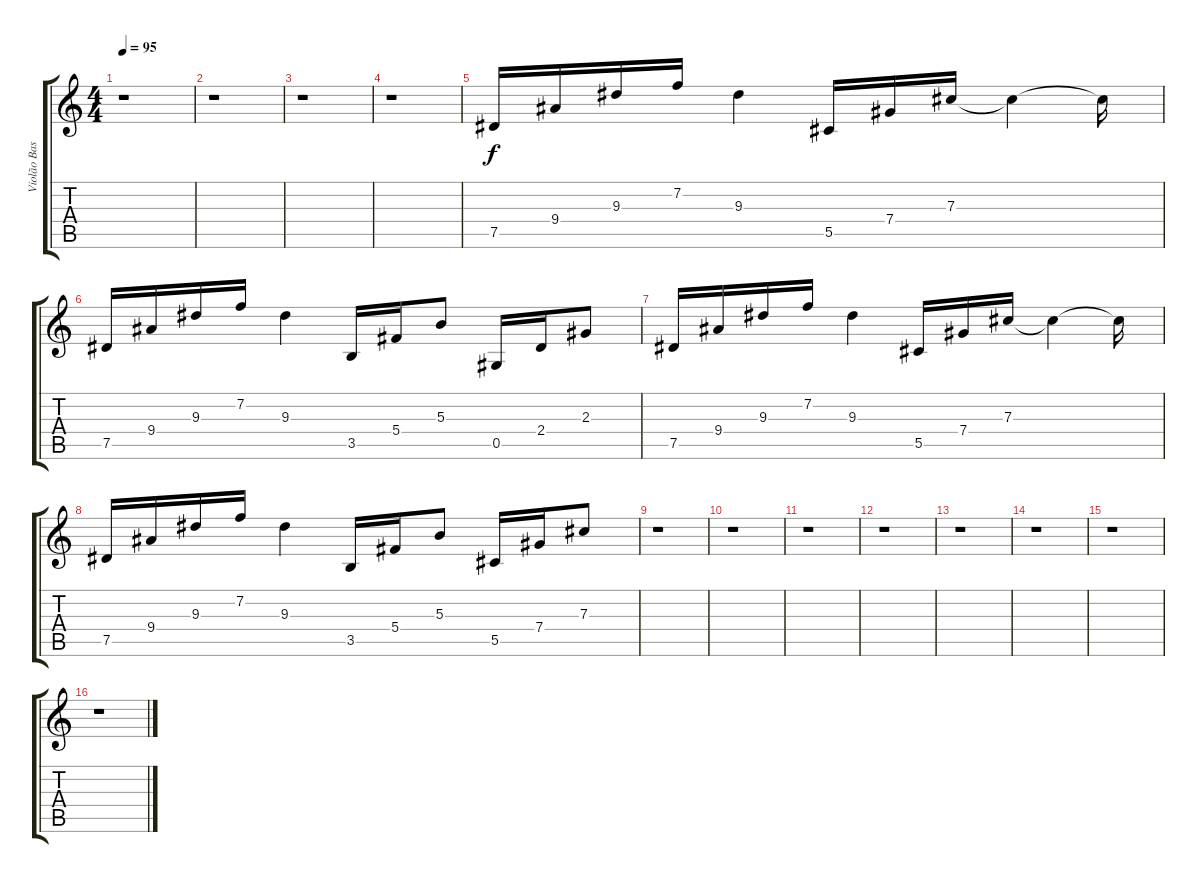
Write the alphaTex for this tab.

\track ("Violão Base" "Violão Bas") {instrument acousticguitarsteel}
\staff {score tabs}
\tuning (Eb4 Bb3 Gb3 Db3 Ab2 Eb2) {hide}
\ts (4 4)
\tempo 95
\clef g2
\ks c
r.1{dy f} |
r.1 |
r.1 |
r.1 |
7.5.16 9.4.16 9.3.16 7.2.16 9.3.4 5.5.16 7.4.16 7.3.16 7.3{t}.4 7.3{t}.16 |
7.5.16 9.4.16 9.3.16 7.2.16 9.3.4 3.5.16 5.4.16 5.3.8 0.5.16 2.4.16 2.3.8 |
7.5.16 9.4.16 9.3.16 7.2.16 9.3.4 5.5.16 7.4.16 7.3.16 7.3{t}.4 7.3{t}.16 |
7.5.16 9.4.16 9.3.16 7.2.16 9.3.4 3.5.16 5.4.16 5.3.8 5.5.16 7.4.16 7.3.8 |
r.1 |
r.1 |
r.1 |
r.1 |
r.1 |
r.1 |
r.1 |
r.1
